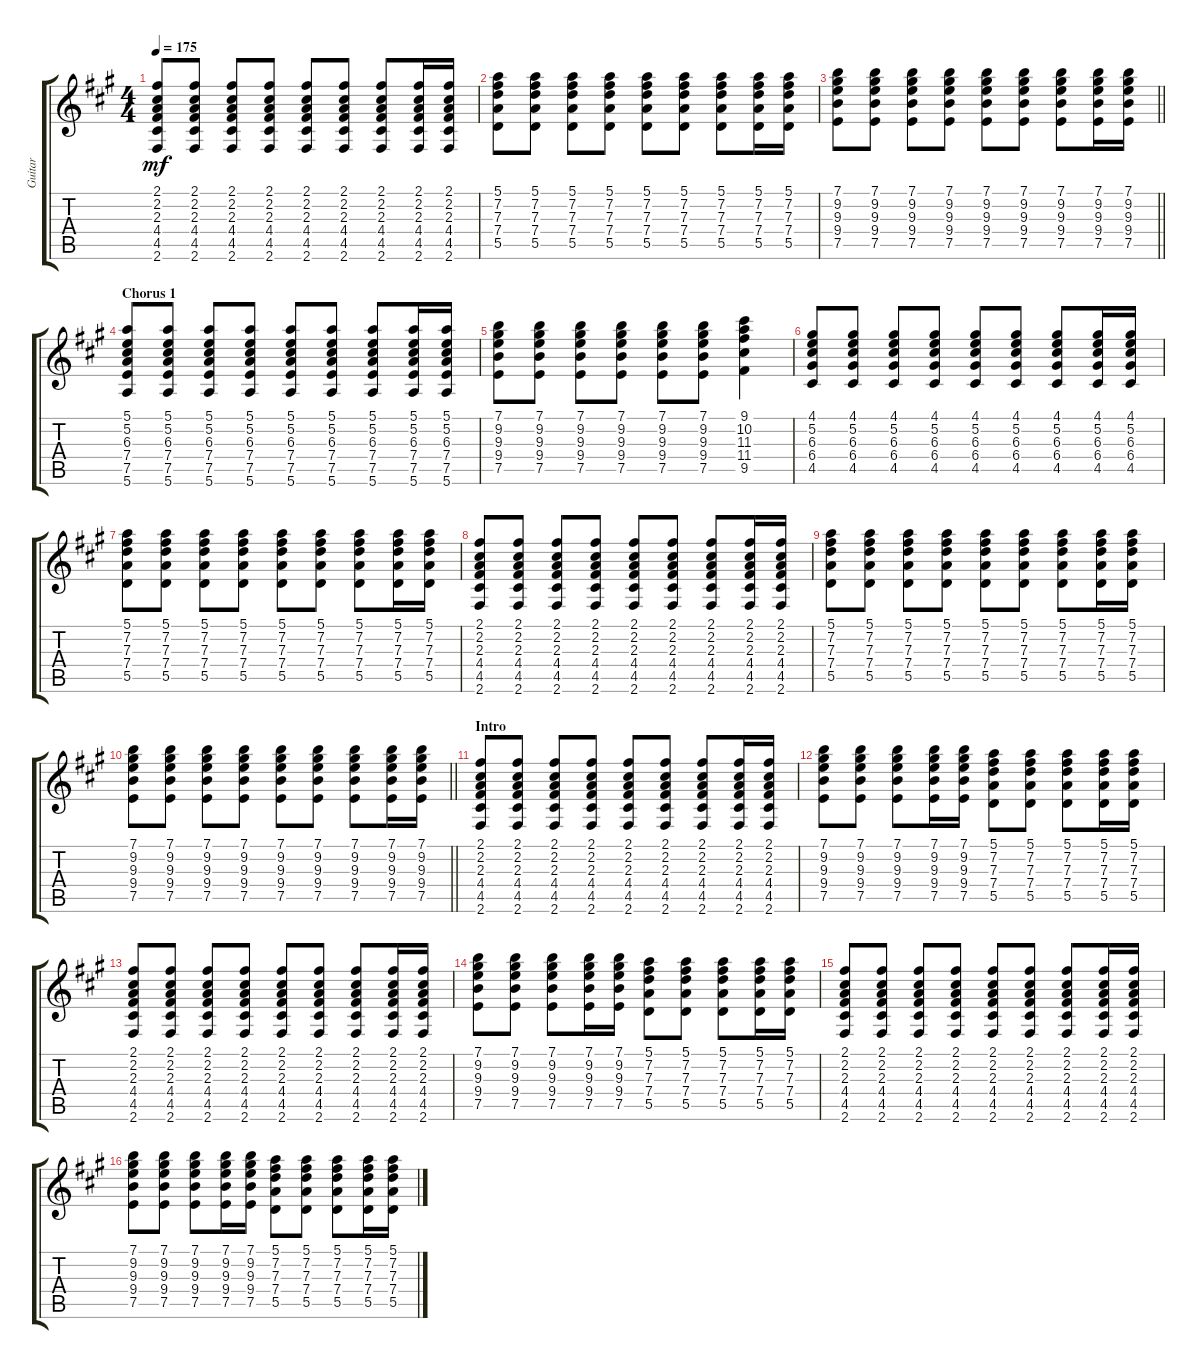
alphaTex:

\track ("Guitar" "Guitar") {instrument distortionguitar}
\staff {score tabs}
\tuning (E4 B3 G3 D3 A2 E2) {hide}
\ts (4 4)
\tempo 175
\clef g2
\ks f#minor
(2.1 2.2 2.3 4.4 4.5 2.6).8{dy mf} (2.1 2.2 2.3 4.4 4.5 2.6).8 (2.1 2.2 2.3 4.4 4.5 2.6).8 (2.1 2.2 2.3 4.4 4.5 2.6).8 (2.1 2.2 2.3 4.4 4.5 2.6).8 (2.1 2.2 2.3 4.4 4.5 2.6).8 (2.1 2.2 2.3 4.4 4.5 2.6).8 (2.1 2.2 2.3 4.4 4.5 2.6).16 (2.1 2.2 2.3 4.4 4.5 2.6).16 |
(5.1 7.2 7.3 7.4 5.5).8 (5.1 7.2 7.3 7.4 5.5).8 (5.1 7.2 7.3 7.4 5.5).8 (5.1 7.2 7.3 7.4 5.5).8 (5.1 7.2 7.3 7.4 5.5).8 (5.1 7.2 7.3 7.4 5.5).8 (5.1 7.2 7.3 7.4 5.5).8 (5.1 7.2 7.3 7.4 5.5).16 (5.1 7.2 7.3 7.4 5.5).16 |
\barLineRight lightlight
(7.1 9.2 9.3 9.4 7.5).8 (7.1 9.2 9.3 9.4 7.5).8 (7.1 9.2 9.3 9.4 7.5).8 (7.1 9.2 9.3 9.4 7.5).8 (7.1 9.2 9.3 9.4 7.5).8 (7.1 9.2 9.3 9.4 7.5).8 (7.1 9.2 9.3 9.4 7.5).8 (7.1 9.2 9.3 9.4 7.5).16 (7.1 9.2 9.3 9.4 7.5).16 |
\section ("" "Chorus 1")
(5.1 5.2 6.3 7.4 7.5 5.6).8 (5.1 5.2 6.3 7.4 7.5 5.6).8 (5.1 5.2 6.3 7.4 7.5 5.6).8 (5.1 5.2 6.3 7.4 7.5 5.6).8 (5.1 5.2 6.3 7.4 7.5 5.6).8 (5.1 5.2 6.3 7.4 7.5 5.6).8 (5.1 5.2 6.3 7.4 7.5 5.6).8 (5.1 5.2 6.3 7.4 7.5 5.6).16 (5.1 5.2 6.3 7.4 7.5 5.6).16 |
(7.1 9.2 9.3 9.4 7.5).8 (7.1 9.2 9.3 9.4 7.5).8 (7.1 9.2 9.3 9.4 7.5).8 (7.1 9.2 9.3 9.4 7.5).8 (7.1 9.2 9.3 9.4 7.5).8 (7.1 9.2 9.3 9.4 7.5).8 (9.1 10.2 11.3 11.4 9.5).4 |
(4.1 5.2 6.3 6.4 4.5).8 (4.1 5.2 6.3 6.4 4.5).8 (4.1 5.2 6.3 6.4 4.5).8 (4.1 5.2 6.3 6.4 4.5).8 (4.1 5.2 6.3 6.4 4.5).8 (4.1 5.2 6.3 6.4 4.5).8 (4.1 5.2 6.3 6.4 4.5).8 (4.1 5.2 6.3 6.4 4.5).16 (4.1 5.2 6.3 6.4 4.5).16 |
(5.1 7.2 7.3 7.4 5.5).8 (5.1 7.2 7.3 7.4 5.5).8 (5.1 7.2 7.3 7.4 5.5).8 (5.1 7.2 7.3 7.4 5.5).8 (5.1 7.2 7.3 7.4 5.5).8 (5.1 7.2 7.3 7.4 5.5).8 (5.1 7.2 7.3 7.4 5.5).8 (5.1 7.2 7.3 7.4 5.5).16 (5.1 7.2 7.3 7.4 5.5).16 |
(2.1 2.2 2.3 4.4 4.5 2.6).8 (2.1 2.2 2.3 4.4 4.5 2.6).8 (2.1 2.2 2.3 4.4 4.5 2.6).8 (2.1 2.2 2.3 4.4 4.5 2.6).8 (2.1 2.2 2.3 4.4 4.5 2.6).8 (2.1 2.2 2.3 4.4 4.5 2.6).8 (2.1 2.2 2.3 4.4 4.5 2.6).8 (2.1 2.2 2.3 4.4 4.5 2.6).16 (2.1 2.2 2.3 4.4 4.5 2.6).16 |
(5.1 7.2 7.3 7.4 5.5).8 (5.1 7.2 7.3 7.4 5.5).8 (5.1 7.2 7.3 7.4 5.5).8 (5.1 7.2 7.3 7.4 5.5).8 (5.1 7.2 7.3 7.4 5.5).8 (5.1 7.2 7.3 7.4 5.5).8 (5.1 7.2 7.3 7.4 5.5).8 (5.1 7.2 7.3 7.4 5.5).16 (5.1 7.2 7.3 7.4 5.5).16 |
\barLineRight lightlight
(7.1 9.2 9.3 9.4 7.5).8 (7.1 9.2 9.3 9.4 7.5).8 (7.1 9.2 9.3 9.4 7.5).8 (7.1 9.2 9.3 9.4 7.5).8 (7.1 9.2 9.3 9.4 7.5).8 (7.1 9.2 9.3 9.4 7.5).8 (7.1 9.2 9.3 9.4 7.5).8 (7.1 9.2 9.3 9.4 7.5).16 (7.1 9.2 9.3 9.4 7.5).16 |
\section ("" "Intro")
(2.1 2.2 2.3 4.4 4.5 2.6).8 (2.1 2.2 2.3 4.4 4.5 2.6).8 (2.1 2.2 2.3 4.4 4.5 2.6).8 (2.1 2.2 2.3 4.4 4.5 2.6).8 (2.1 2.2 2.3 4.4 4.5 2.6).8 (2.1 2.2 2.3 4.4 4.5 2.6).8 (2.1 2.2 2.3 4.4 4.5 2.6).8 (2.1 2.2 2.3 4.4 4.5 2.6).16 (2.1 2.2 2.3 4.4 4.5 2.6).16 |
(7.1 9.2 9.3 9.4 7.5).8 (7.1 9.2 9.3 9.4 7.5).8 (7.1 9.2 9.3 9.4 7.5).8 (7.1 9.2 9.3 9.4 7.5).16 (7.1 9.2 9.3 9.4 7.5).16 (5.1 7.2 7.3 7.4 5.5).8 (5.1 7.2 7.3 7.4 5.5).8 (5.1 7.2 7.3 7.4 5.5).8 (5.1 7.2 7.3 7.4 5.5).16 (5.1 7.2 7.3 7.4 5.5).16 |
(2.1 2.2 2.3 4.4 4.5 2.6).8 (2.1 2.2 2.3 4.4 4.5 2.6).8 (2.1 2.2 2.3 4.4 4.5 2.6).8 (2.1 2.2 2.3 4.4 4.5 2.6).8 (2.1 2.2 2.3 4.4 4.5 2.6).8 (2.1 2.2 2.3 4.4 4.5 2.6).8 (2.1 2.2 2.3 4.4 4.5 2.6).8 (2.1 2.2 2.3 4.4 4.5 2.6).16 (2.1 2.2 2.3 4.4 4.5 2.6).16 |
(7.1 9.2 9.3 9.4 7.5).8 (7.1 9.2 9.3 9.4 7.5).8 (7.1 9.2 9.3 9.4 7.5).8 (7.1 9.2 9.3 9.4 7.5).16 (7.1 9.2 9.3 9.4 7.5).16 (5.1 7.2 7.3 7.4 5.5).8 (5.1 7.2 7.3 7.4 5.5).8 (5.1 7.2 7.3 7.4 5.5).8 (5.1 7.2 7.3 7.4 5.5).16 (5.1 7.2 7.3 7.4 5.5).16 |
(2.1 2.2 2.3 4.4 4.5 2.6).8 (2.1 2.2 2.3 4.4 4.5 2.6).8 (2.1 2.2 2.3 4.4 4.5 2.6).8 (2.1 2.2 2.3 4.4 4.5 2.6).8 (2.1 2.2 2.3 4.4 4.5 2.6).8 (2.1 2.2 2.3 4.4 4.5 2.6).8 (2.1 2.2 2.3 4.4 4.5 2.6).8 (2.1 2.2 2.3 4.4 4.5 2.6).16 (2.1 2.2 2.3 4.4 4.5 2.6).16 |
(7.1 9.2 9.3 9.4 7.5).8 (7.1 9.2 9.3 9.4 7.5).8 (7.1 9.2 9.3 9.4 7.5).8 (7.1 9.2 9.3 9.4 7.5).16 (7.1 9.2 9.3 9.4 7.5).16 (5.1 7.2 7.3 7.4 5.5).8 (5.1 7.2 7.3 7.4 5.5).8 (5.1 7.2 7.3 7.4 5.5).8 (5.1 7.2 7.3 7.4 5.5).16 (5.1 7.2 7.3 7.4 5.5).16
